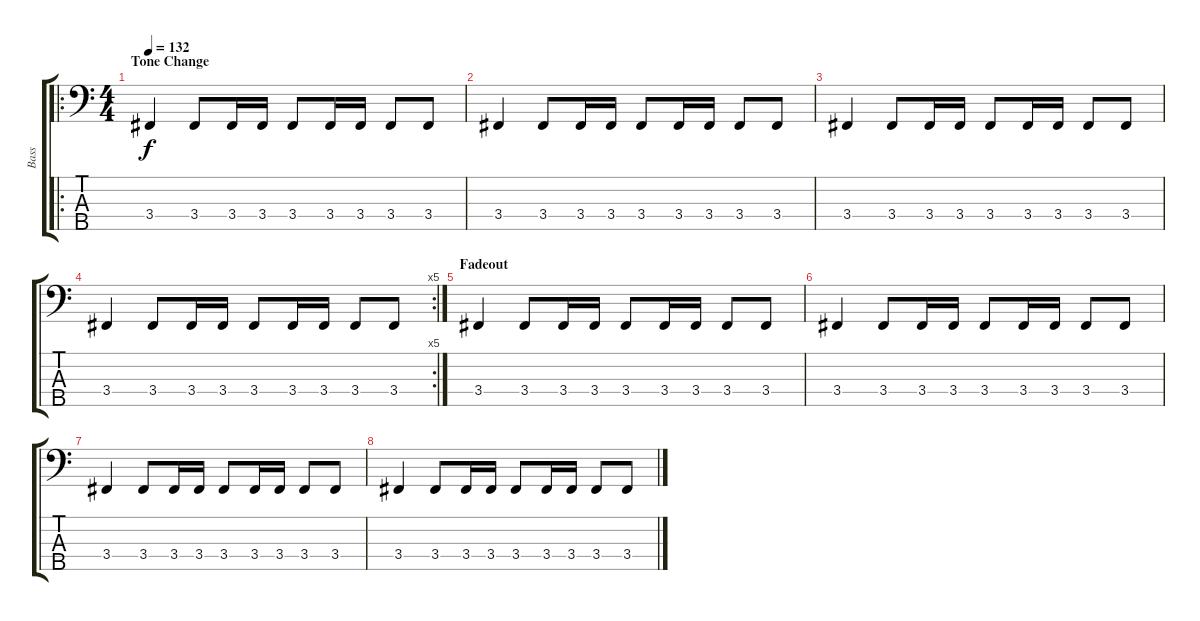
\track ("Bass" "Bass") {instrument electricbassfinger}
\staff {score tabs}
\tuning (Gb2 Db2 Ab1 Eb1 Bb0) {hide}
\ro
\ts (4 4)
\section ("" "Tone Change")
\tempo 132
\clef f4
\ks c
3.4.4{dy f} 3.4.8 3.4.16 3.4.16 3.4.8 3.4.16 3.4.16 3.4.8 3.4.8 |
3.4.4 3.4.8 3.4.16 3.4.16 3.4.8 3.4.16 3.4.16 3.4.8 3.4.8 |
3.4.4 3.4.8 3.4.16 3.4.16 3.4.8 3.4.16 3.4.16 3.4.8 3.4.8 |
\rc 5
3.4.4 3.4.8 3.4.16 3.4.16 3.4.8 3.4.16 3.4.16 3.4.8 3.4.8 |
\section ("" "Fadeout")
3.4.4 3.4.8 3.4.16 3.4.16 3.4.8 3.4.16 3.4.16 3.4.8 3.4.8 |
3.4.4 3.4.8 3.4.16 3.4.16 3.4.8 3.4.16 3.4.16 3.4.8 3.4.8 |
3.4.4 3.4.8 3.4.16 3.4.16 3.4.8 3.4.16 3.4.16 3.4.8 3.4.8 |
3.4.4 3.4.8 3.4.16 3.4.16 3.4.8 3.4.16 3.4.16 3.4.8 3.4.8
